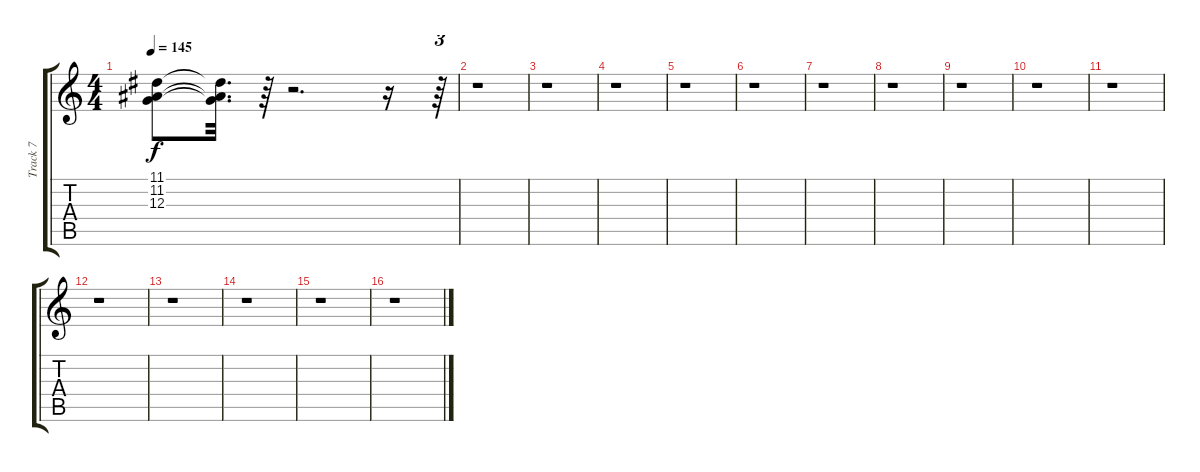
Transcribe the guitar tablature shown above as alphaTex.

\track ("Track 7" "Track 7") {instrument pad2warm}
\staff {score tabs}
\tuning (E4 B3 G3 D3 A2 E2) {hide}
\ts (4 4)
\tempo 145
\clef g2
\ks c
(11.1{t} 11.2{t} 12.3{t}).8{dy f} (11.1{t} 11.2{t} 12.3{t}).32{d} r.64 r.2{d} r.16 r.64{tu (3 2)} |
r.1 |
r.1 |
r.1 |
r.1 |
r.1 |
r.1 |
r.1 |
r.1 |
r.1 |
r.1 |
r.1 |
r.1 |
r.1 |
r.1 |
r.1
